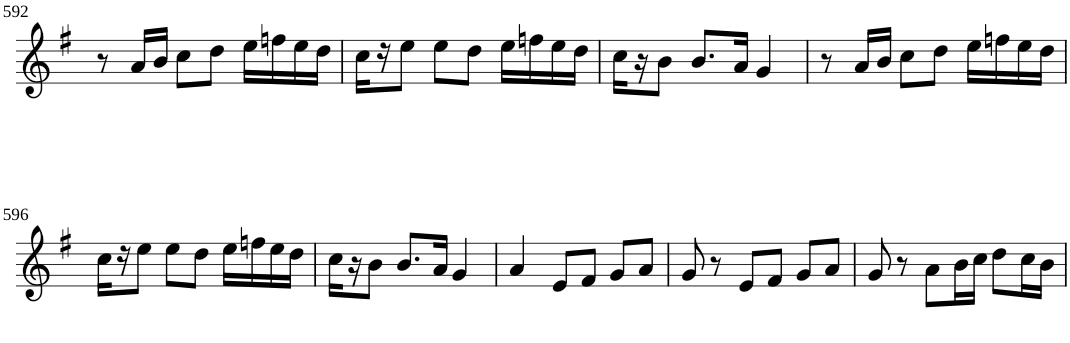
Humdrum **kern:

**kern
*part1
*staff1
*I"Violin
!!LO:PB:g=z
*clefG2
*k[f#]
*G:
*M3/4
=592
8r
16a/LL
16b/JJ
8cc\L
8dd\J
16ee\LL
16ffn\
16ee\
16dd\JJ
=593
16cc\LL
16r
8ee\J
8ee\L
8dd\J
16ee\LL
16ffn\
16ee\
16dd\JJ
=594
16cc\LL
16r
8b\J
8.b/L
16a/Jk
4g/
=595
8r
16a/LL
16b/JJ
8cc\L
8dd\J
16ee\LL
16ffn\
16ee\
16dd\JJ
!!LO:LB:g=z
=596
16cc\LL
16r
8ee\J
8ee\L
8dd\J
16ee\LL
16ffn\
16ee\
16dd\JJ
=597
16cc\LL
16r
8b\J
8.b/L
16a/Jk
4g/
=598
4a/
8e/L
8f#/J
8g/L
8a/J
=599
8g/
8r
8e/L
8f#/J
8g/L
8a/J
=600
8g/
8r
8a\L
16b\L
16cc\JJ
8dd\L
16cc\L
16b\JJ
=
*-
